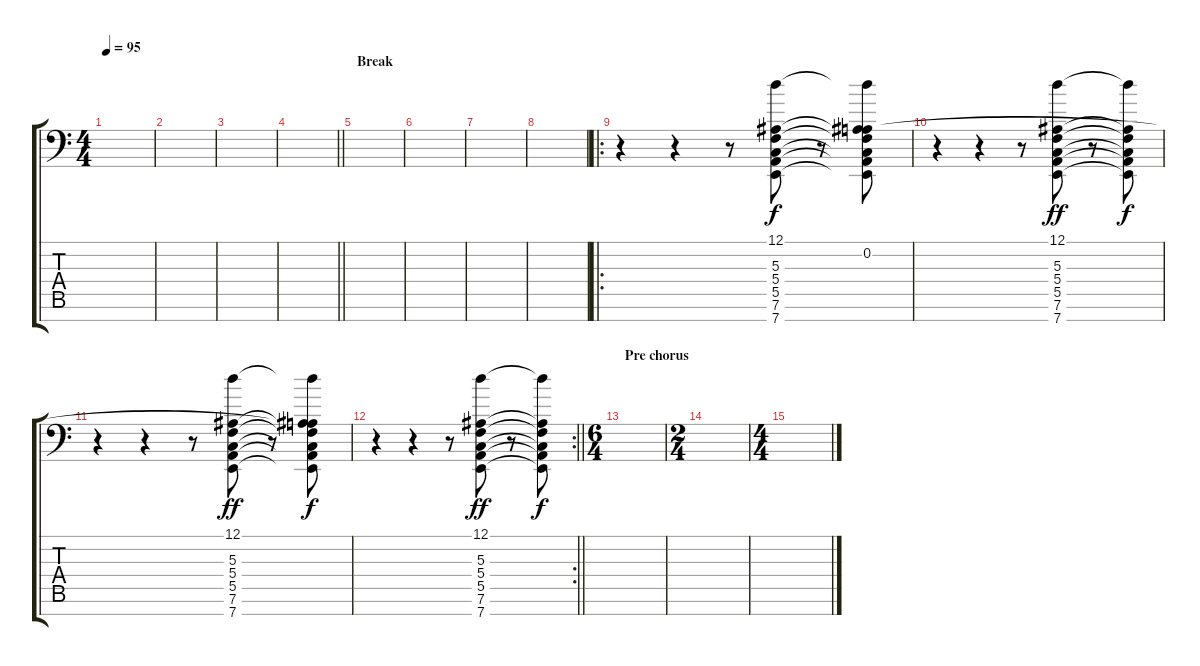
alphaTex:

\track "" {instrument taikodrum}
\staff {score tabs}
\tuning (D4 A3 F3 C3 G2 D2 A1) {hide}
\ts (4 4)
\tempo 95
\clef f4
\ks c
|
|
|
\barLineRight lightlight
|
\section ("" "Break")
|
|
|
|
\ro
r.4{volume 9 instrument gunshot} r.4 r.8 (12.1 5.3 5.4 5.5 7.6 7.7).8 r.8 (12.1{t} 0.2 5.3{t} 5.4{t} 5.5{t} 7.6{t} 7.7{t}).8{dy f} |
r.4 r.4 r.8 (12.1 5.3 5.4 5.5 7.6 7.7).8{dy ff} r.8 (12.1{t} 5.3{t} 5.4{t} 5.5{t} 7.6{t} 7.7{t}).8{dy f} |
r.4 r.4 r.8 (12.1 5.3 5.4 5.5 7.6 7.7).8{dy ff} r.8 (12.1{t} 0.2{t} 5.3{t} 5.4{t} 5.5{t} 7.6{t} 7.7{t}).8{dy f} |
\rc 2
\barLineRight lightlight
r.4 r.4 r.8 (12.1 5.3 5.4 5.5 7.6 7.7).8{dy ff} r.8 (12.1{t} 5.3{t} 5.4{t} 5.5{t} 7.6{t} 7.7{t}).8{dy f} |
\ts (6 4)
\section ("" "Pre chorus")
|
\ts (2 4)
|
\ts (4 4)
